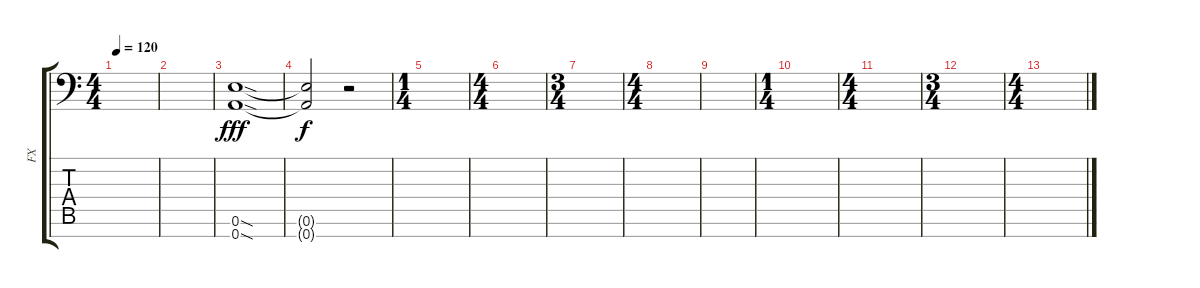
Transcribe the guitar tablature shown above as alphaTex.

\track ("FX" "FX") {instrument distortionguitar}
\staff {score tabs}
\tuning (E4 B3 G3 D3 A2 E2 A1) {hide}
\ts (4 4)
\tempo 120
\clef f4
\ks c
|
|
(0.6{sod} 0.7{sod}).1{dy fff} |
(0.6{t} 0.7{t}).2{dy f} r.2 |
\ts (1 4)
|
\ts (4 4)
|
\ts (3 4)
|
\ts (4 4)
|
|
\ts (1 4)
|
\ts (4 4)
|
\ts (3 4)
|
\ts (4 4)
